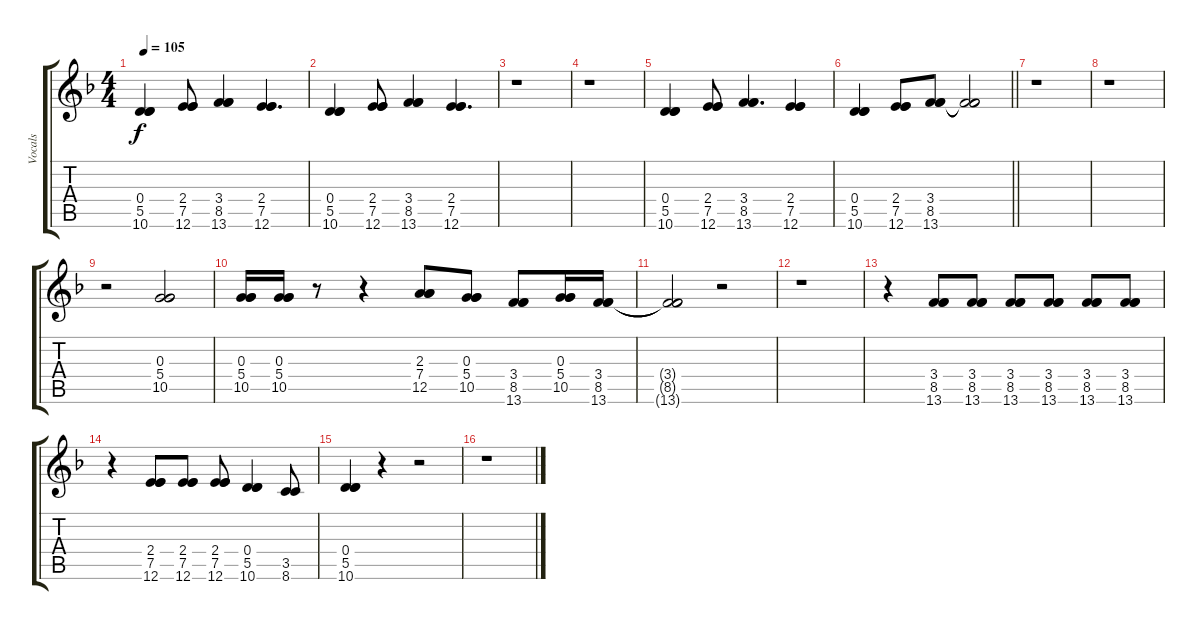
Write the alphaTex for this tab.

\track ("Vocals" "Vocals") {instrument acousticguitarsteel}
\staff {score tabs}
\tuning (E4 B3 G3 D3 A2 E2) {hide}
\ts (4 4)
\tempo 105
\clef g2
\ks dminor
(0.4 5.5 10.6).4{dy f} (2.4 7.5 12.6).8 (3.4 8.5 13.6).4 (2.4 7.5 12.6).4{d} |
(0.4 5.5 10.6).4 (2.4 7.5 12.6).8 (3.4 8.5 13.6).4 (2.4 7.5 12.6).4{d} |
r.1 |
r.1 |
(0.4 5.5 10.6).4 (2.4 7.5 12.6).8 (3.4 8.5 13.6).4{d} (2.4 7.5 12.6).4 |
\barLineRight lightlight
(0.4 5.5 10.6).4 (2.4 7.5 12.6).8 (3.4 8.5 13.6).8 (3.4{t} 8.5{t} 13.6{t}).2 |
r.1 |
r.1 |
r.2 (0.3 5.4 10.5).2 |
(0.3 5.4 10.5).16 (0.3 5.4 10.5).16 r.8 r.4 (2.3 7.4 12.5).8 (0.3 5.4 10.5).8 (3.4 8.5 13.6).8 (0.3 5.4 10.5).16 (3.4 8.5 13.6).16 |
(3.4{t} 8.5{t} 13.6{t}).2 r.2 |
r.1 |
r.4 (3.4 8.5 13.6).8 (3.4 8.5 13.6).8 (3.4 8.5 13.6).8 (3.4 8.5 13.6).8 (3.4 8.5 13.6).8 (3.4 8.5 13.6).8 |
r.4 (2.4 7.5 12.6).8 (2.4 7.5 12.6).8 (2.4 7.5 12.6).8 (0.4 5.5 10.6).4 (3.5 8.6).8 |
(0.4 5.5 10.6).4 r.4 r.2 |
r.1
